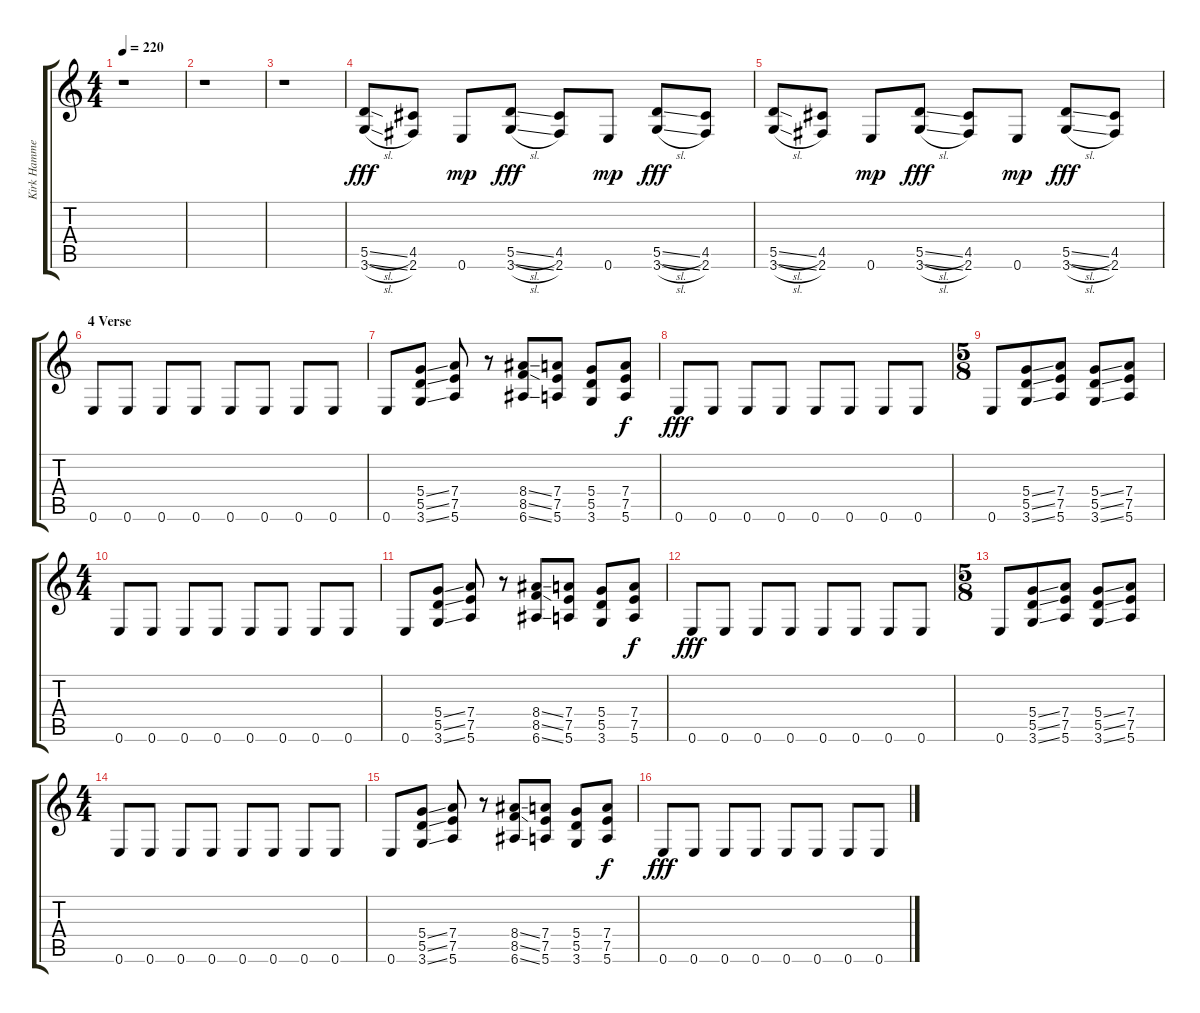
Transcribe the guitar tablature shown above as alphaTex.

\track ("Kirk Hammet" "Kirk Hamme") {instrument distortionguitar}
\staff {score tabs}
\tuning (E4 B3 G3 D3 A2 E2) {hide}
\ts (4 4)
\tempo 220
\clef g2
\ks c
r.1{dy fff} |
r.1 |
r.1 |
(5.5{sl} 3.6{sl}).8 (4.5 2.6).8 0.6.8{dy mp} (5.5{sl} 3.6{sl}).8{dy fff} (4.5 2.6).8 0.6.8{dy mp} (5.5{sl} 3.6{sl}).8{dy fff} (4.5 2.6).8 |
(5.5{sl} 3.6{sl}).8 (4.5 2.6).8 0.6.8{dy mp} (5.5{sl} 3.6{sl}).8{dy fff} (4.5 2.6).8 0.6.8{dy mp} (5.5{sl} 3.6{sl}).8{dy fff} (4.5 2.6).8 |
\section ("" "4 Verse")
0.6.8 0.6.8 0.6.8 0.6.8 0.6.8 0.6.8 0.6.8 0.6.8 |
0.6.8 (5.4{ss} 5.5{ss} 3.6{ss}).8 (7.4 7.5 5.6).8 r.8 (8.4{ss} 8.5{ss} 6.6{ss}).8 (7.4 7.5 5.6).8 (5.4 5.5 3.6).8 (7.4 7.5 5.6).8{dy f} |
0.6.8{dy fff} 0.6.8 0.6.8 0.6.8 0.6.8 0.6.8 0.6.8 0.6.8 |
\ts (5 8)
0.6.8 (5.4{ss} 5.5{ss} 3.6{ss}).8 (7.4 7.5 5.6).8 (5.4{ss} 5.5{ss} 3.6{ss}).8 (7.4 7.5 5.6).8 |
\ts (4 4)
0.6.8 0.6.8 0.6.8 0.6.8 0.6.8 0.6.8 0.6.8 0.6.8 |
0.6.8 (5.4{ss} 5.5{ss} 3.6{ss}).8 (7.4 7.5 5.6).8 r.8 (8.4{ss} 8.5{ss} 6.6{ss}).8 (7.4 7.5 5.6).8 (5.4 5.5 3.6).8 (7.4 7.5 5.6).8{dy f} |
0.6.8{dy fff} 0.6.8 0.6.8 0.6.8 0.6.8 0.6.8 0.6.8 0.6.8 |
\ts (5 8)
0.6.8 (5.4{ss} 5.5{ss} 3.6{ss}).8 (7.4 7.5 5.6).8 (5.4{ss} 5.5{ss} 3.6{ss}).8 (7.4 7.5 5.6).8 |
\ts (4 4)
0.6.8 0.6.8 0.6.8 0.6.8 0.6.8 0.6.8 0.6.8 0.6.8 |
0.6.8 (5.4{ss} 5.5{ss} 3.6{ss}).8 (7.4 7.5 5.6).8 r.8 (8.4{ss} 8.5{ss} 6.6{ss}).8 (7.4 7.5 5.6).8 (5.4 5.5 3.6).8 (7.4 7.5 5.6).8{dy f} |
0.6.8{dy fff} 0.6.8 0.6.8 0.6.8 0.6.8 0.6.8 0.6.8 0.6.8
